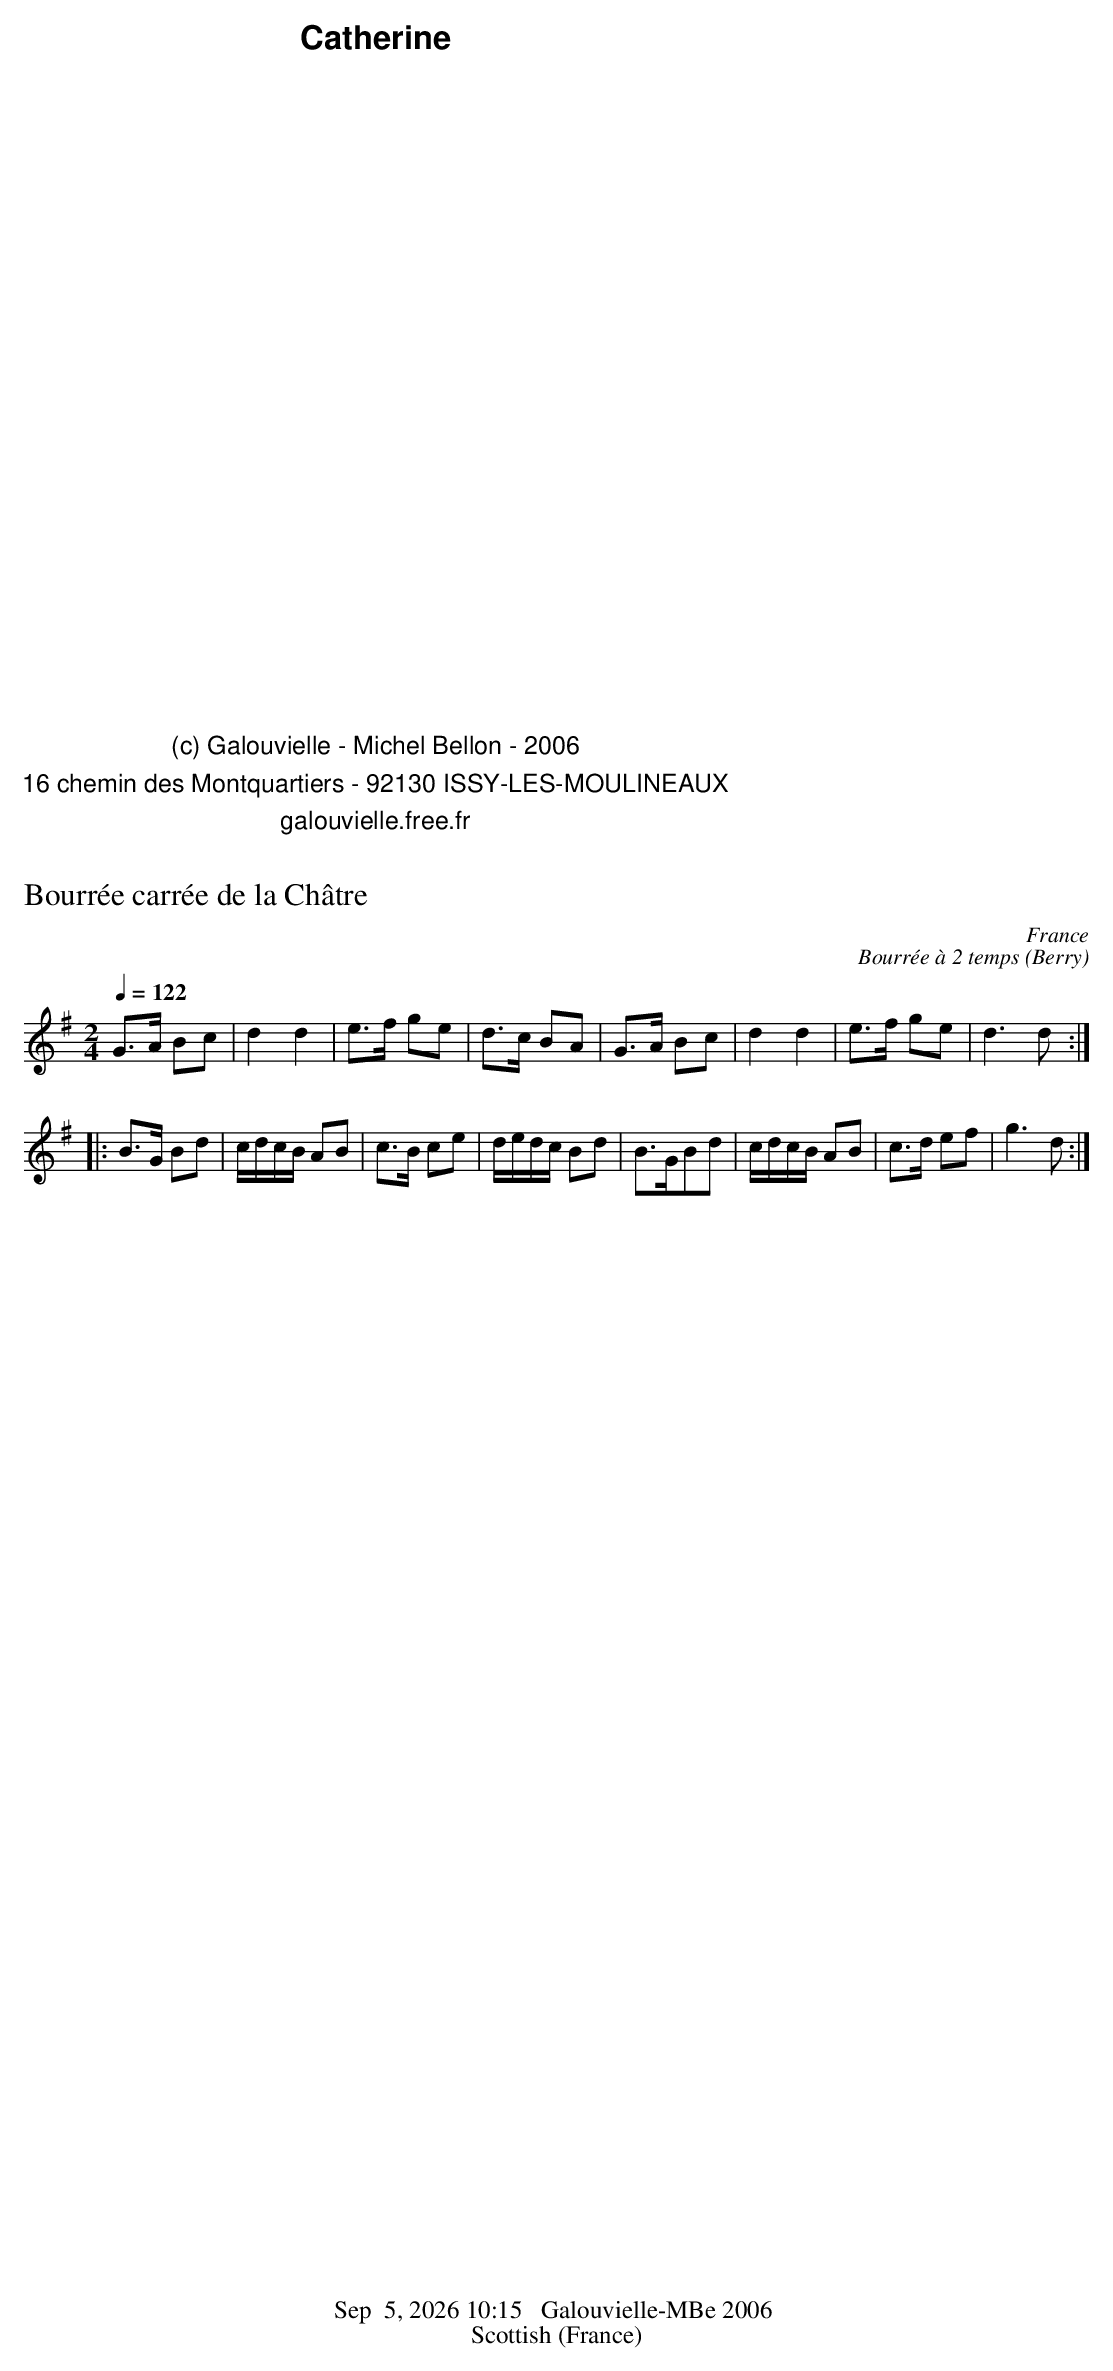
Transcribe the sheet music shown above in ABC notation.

X:1
T:Bourrée carrée de la Châtre
O:France
M:2/4
L:1/8
Q:1/4=122
K:G
V:1
G>A Bc|d2d2|e>f ge|d>c BA|G>A Bc|d2d2|e>f ge|d3 d:|
|:B>G Bd|c/2d/2c/2B/2 AB|c>B ce|d/2e/2d/2c/2 Bd|B>GBd|c/2d/2c/2B/2 AB|c>d ef|g3 d:|

V:2
x4 | x4 | x4 | x4 | x4 | x4 | x4 | x4 ::
x4 | x4 | x4 | x4 | x4 | x4 | x4 | x4 :|
